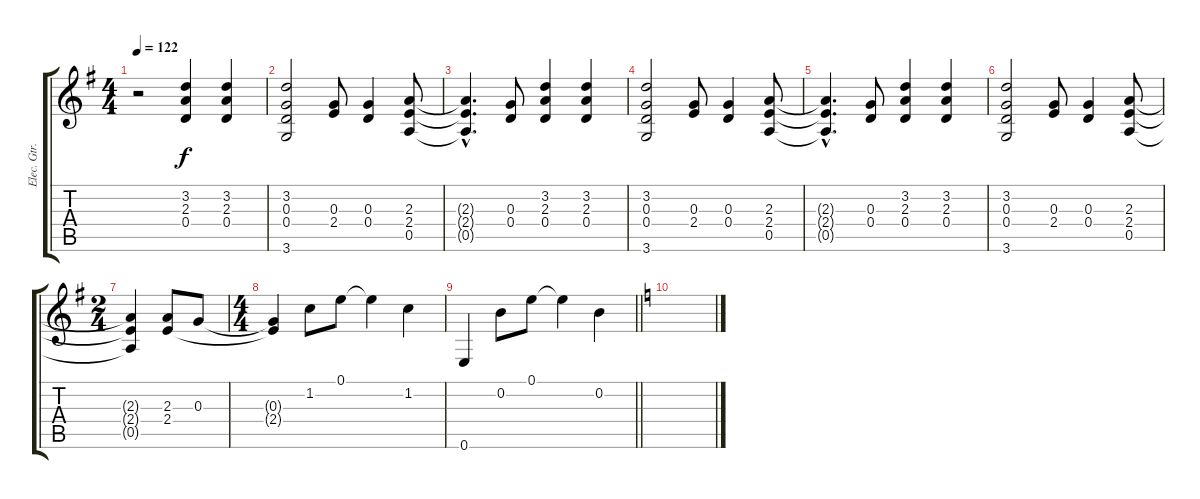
\track ("Elec. Gtr. 2" "Elec. Gtr.") {instrument overdrivenguitar}
\staff {score tabs}
\tuning (E4 B3 G3 D3 A2 E2) {hide}
\ts (4 4)
\tempo 122
\clef g2
\ks g
r.2{dy f instrument overdrivenguitar} (3.2 2.3 0.4).4 (3.2 2.3 0.4).4 |
(3.2 0.3 0.4 3.6).2 (0.3 2.4).8 (0.3 0.4).4 (2.3 2.4 0.5).8 |
(2.3{hac t} 2.4{hac t} 0.5{hac t}).4{d} (0.3 0.4).8 (3.2 2.3 0.4).4 (3.2 2.3 0.4).4 |
(3.2 0.3 0.4 3.6).2 (0.3 2.4).8 (0.3 0.4).4 (2.3 2.4 0.5).8 |
(2.3{hac t} 2.4{hac t} 0.5{hac t}).4{d} (0.3 0.4).8 (3.2 2.3 0.4).4 (3.2 2.3 0.4).4 |
(3.2 0.3 0.4 3.6).2 (0.3 2.4).8 (0.3 0.4).4 (2.3 2.4 0.5).8 |
\ts (2 4)
(2.3{t} 2.4{t} 0.5{t}).4 (2.3 2.4).8 0.3.8 |
\ts (4 4)
(0.3{t} 2.4{t}).4 1.2.8 0.1.8 0.1{t}.4 1.2.4 |
\barLineRight lightlight
0.6.4 0.2.8 0.1.8 0.1{t}.4 0.2.4 |
\ks c
